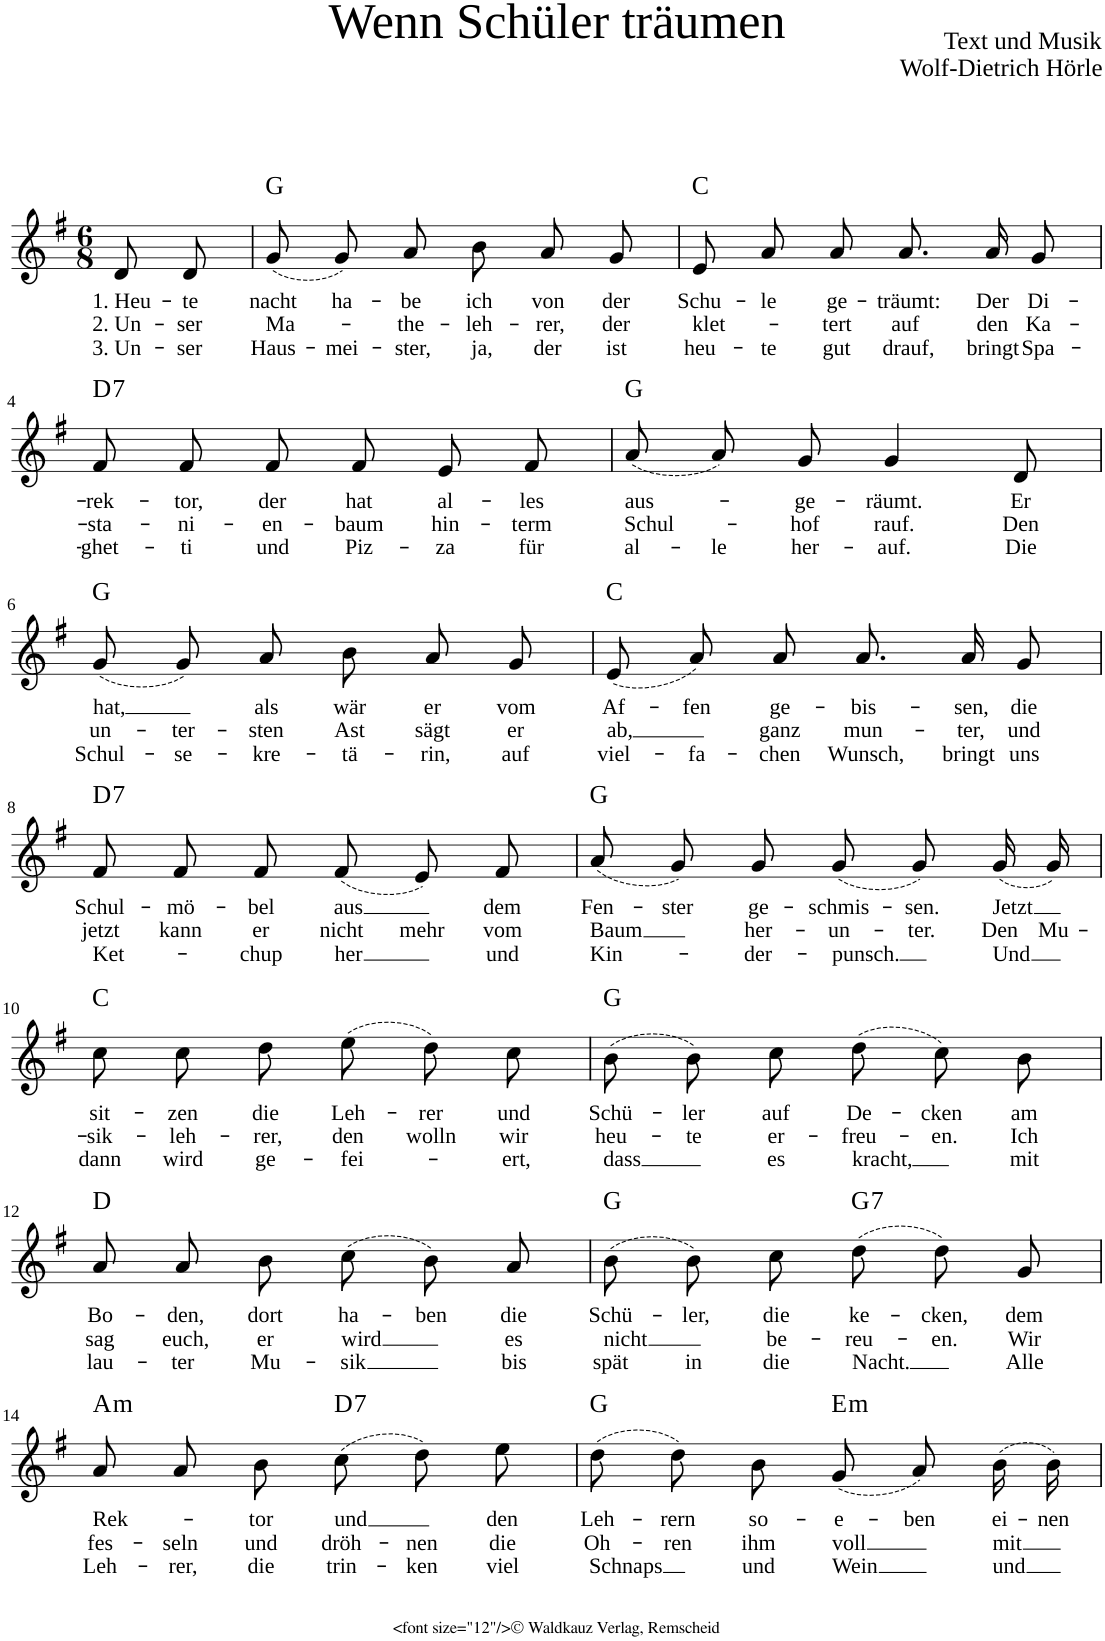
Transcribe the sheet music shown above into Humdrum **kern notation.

**kern	**text	**text	**text	**harte
*part1	*part1	*part1	*part1	*part1
*staff1	*staff1	*staff1	*staff1	*
*clefG2	*	*	*	*
*k[f#]	*	*	*	*
*G:	*	*	*	*
*M6/8	*	*	*	*
=1	=1	=1	=1	=1
!	!LO:LY:b	!LO:LY:b	!LO:LY:b	!
8d/L	1. Heu-	2. Un-	3. Un-	.
!	!LO:LY:b	!LO:LY:b	!LO:LY:b	!
8d/J	-te	-ser	-ser	.
=2	=2	=2	=2	=2
!	!LO:LY:b	!LO:LY:b	!LO:LY:b	!
(8g/L	nacht	Ma-	Haus-	G:maj
!	!LO:LY:b	!	!LO:LY:b	!
8g/)	ha-	.	-mei-	.
!	!LO:LY:b	!LO:LY:b	!LO:LY:b	!
8a/J	-be	-the-	-ster,	.
!	!LO:LY:b	!LO:LY:b	!LO:LY:b	!
8b/L	ich	-leh-	ja,	.
!	!LO:LY:b	!LO:LY:b	!LO:LY:b	!
8a/	von	-rer,	der	.
!	!LO:LY:b	!LO:LY:b	!LO:LY:b	!
8g/J	der	der	ist	.
=3	=3	=3	=3	=3
!	!LO:LY:b	!LO:LY:b	!LO:LY:b	!
8e/L	Schu-	klet-	heu-	C:maj
!	!LO:LY:b	!	!LO:LY:b	!
8a/	-le	.	-te	.
!	!LO:LY:b	!LO:LY:b	!LO:LY:b	!
8a/J	ge-	-tert	gut	.
!	!LO:LY:b	!LO:LY:b	!LO:LY:b	!
8.a/L	-träumt:	auf	drauf,	.
!	!LO:LY:b	!LO:LY:b	!LO:LY:b	!
16a/K	Der	den	bringt	.
!	!LO:LY:b	!LO:LY:b	!LO:LY:b	!
8g/J	Di-	Ka-	Spa-	.
!!LO:LB:g=z
=4	=4	=4	=4	=4
!	!LO:LY:b	!LO:LY:b	!LO:LY:b	!LO:H:kt=7
8f#/L	-rek-	-sta-	-ghet-	D:7
!	!LO:LY:b	!LO:LY:b	!LO:LY:b	!
8f#/	-tor,	-ni-	-ti	.
!	!LO:LY:b	!LO:LY:b	!LO:LY:b	!
8f#/J	der	-en-	und	.
!	!LO:LY:b	!LO:LY:b	!LO:LY:b	!
8f#/L	hat	-baum	Piz-	.
!	!LO:LY:b	!LO:LY:b	!LO:LY:b	!
8e/	al-	hin-	-za	.
!	!LO:LY:b	!LO:LY:b	!LO:LY:b	!
8f#/J	-les	-term	für	.
=5	=5	=5	=5	=5
!	!LO:LY:b	!LO:LY:b	!LO:LY:b	!
(8a/L	aus-	Schul-	al-	G:maj
!	!	!	!LO:LY:b	!
8a/)	.	.	-le	.
!	!LO:LY:b	!LO:LY:b	!LO:LY:b	!
8g/J	-ge-	-hof	her-	.
!	!LO:LY:b	!LO:LY:b	!LO:LY:b	!
4g/	-räumt.	rauf.	-auf.	.
!	!LO:LY:b	!LO:LY:b	!LO:LY:b	!
8d/	Er	Den	Die	.
!!LO:LB:g=z
=6	=6	=6	=6	=6
!	!LO:LY:b	!LO:LY:b	!LO:LY:b	!
(8g/L	hat,	un-	Schul-	G:maj
!	!	!LO:LY:b	!LO:LY:b	!
8g/)	.	-ter-	-se-	.
!	!LO:LY:b	!LO:LY:b	!LO:LY:b	!
8a/J	als	-sten	-kre-	.
!	!LO:LY:b	!LO:LY:b	!LO:LY:b	!
8b/L	wär	Ast	-tä-	.
!	!LO:LY:b	!LO:LY:b	!LO:LY:b	!
8a/	er	sägt	-rin,	.
!	!LO:LY:b	!LO:LY:b	!LO:LY:b	!
8g/J	vom	er	auf	.
=7	=7	=7	=7	=7
!	!LO:LY:b	!LO:LY:b	!LO:LY:b	!
(8e/L	Af-	ab,	viel-	C:maj
!	!LO:LY:b	!	!LO:LY:b	!
8a/)	-fen	.	-fa-	.
!	!LO:LY:b	!LO:LY:b	!LO:LY:b	!
8a/J	ge-	ganz	-chen	.
!	!LO:LY:b	!LO:LY:b	!LO:LY:b	!
8.a/L	-bis-	mun-	Wunsch,	.
!	!LO:LY:b	!LO:LY:b	!LO:LY:b	!
16a/K	-sen,	-ter,	bringt	.
!	!LO:LY:b	!LO:LY:b	!LO:LY:b	!
8g/J	die	und	uns	.
!!LO:LB:g=z
=8	=8	=8	=8	=8
!	!LO:LY:b	!LO:LY:b	!LO:LY:b	!LO:H:kt=7
8f#/L	Schul-	jetzt	Ket-	D:7
!	!LO:LY:b	!LO:LY:b	!	!
8f#/	-mö-	kann	.	.
!	!LO:LY:b	!LO:LY:b	!LO:LY:b	!
8f#/J	-bel	er	-chup	.
!	!LO:LY:b	!LO:LY:b	!LO:LY:b	!
(8f#/L	aus	nicht	her	.
!	!	!LO:LY:b	!	!
8e/)	.	mehr	.	.
!	!LO:LY:b	!LO:LY:b	!LO:LY:b	!
8f#/J	dem	vom	und	.
=9	=9	=9	=9	=9
!	!LO:LY:b	!LO:LY:b	!LO:LY:b	!
(8a/L	Fen-	Baum	Kin-	G:maj
!	!LO:LY:b	!	!	!
8g/)	-ster	.	.	.
!	!LO:LY:b	!LO:LY:b	!LO:LY:b	!
8g/J	ge-	her-	-der-	.
!	!LO:LY:b	!LO:LY:b	!LO:LY:b	!
(8g/L	-schmis-	-un-	-punsch.	.
!	!LO:LY:b	!LO:LY:b	!	!
8g/)	-sen.	-ter.	.	.
!	!LO:LY:b	!LO:LY:b	!LO:LY:b	!
(16g/L	Jetzt	Den	Und	.
!	!	!LO:LY:b	!	!
16g/JJ)	.	Mu-	.	.
!!LO:LB:g=z
=10	=10	=10	=10	=10
!	!LO:LY:b	!LO:LY:b	!LO:LY:b	!
8cc\L	sit-	-sik-	dann	C:maj
!	!LO:LY:b	!LO:LY:b	!LO:LY:b	!
8cc\	-zen	-leh-	wird	.
!	!LO:LY:b	!LO:LY:b	!LO:LY:b	!
8dd\J	die	-rer,	ge-	.
!	!LO:LY:b	!LO:LY:b	!LO:LY:b	!
(8ee\L	Leh-	den	-fei-	.
!	!LO:LY:b	!LO:LY:b	!	!
8dd\)	-rer	wolln	.	.
!	!LO:LY:b	!LO:LY:b	!LO:LY:b	!
8cc\J	und	wir	-ert,	.
=11	=11	=11	=11	=11
!	!LO:LY:b	!LO:LY:b	!LO:LY:b	!
(8b\L	Schü-	heu-	dass	G:maj
!	!LO:LY:b	!LO:LY:b	!	!
8b\)	-ler	-te	.	.
!	!LO:LY:b	!LO:LY:b	!LO:LY:b	!
8cc\J	auf	er-	es	.
!	!LO:LY:b	!LO:LY:b	!LO:LY:b	!
(8dd\L	De-	-freu-	kracht,	.
!	!LO:LY:b	!LO:LY:b	!	!
8cc\)	-cken	-en.	.	.
!	!LO:LY:b	!LO:LY:b	!LO:LY:b	!
8b\J	am	Ich	mit	.
!!LO:LB:g=z
=12	=12	=12	=12	=12
!	!LO:LY:b	!LO:LY:b	!LO:LY:b	!
8a/L	Bo-	sag	lau-	D:maj
!	!LO:LY:b	!LO:LY:b	!LO:LY:b	!
8a/	-den,	euch,	-ter	.
!	!LO:LY:b	!LO:LY:b	!LO:LY:b	!
8b/J	dort	er	Mu-	.
!	!LO:LY:b	!LO:LY:b	!LO:LY:b	!
(8cc\L	ha-	wird	-sik	.
!	!LO:LY:b	!	!	!
8b\)	-ben	.	.	.
!	!LO:LY:b	!LO:LY:b	!LO:LY:b	!
8a\J	die	es	bis	.
=13	=13	=13	=13	=13
!	!LO:LY:b	!LO:LY:b	!LO:LY:b	!
(8b\L	Schü-	nicht	spät	G:maj
!	!LO:LY:b	!	!LO:LY:b	!
8b\)	-ler,	.	in	.
!	!LO:LY:b	!LO:LY:b	!LO:LY:b	!
8cc\J	die	be-	die	.
!	!LO:LY:b	!LO:LY:b	!LO:LY:b	!LO:H:kt=7
(8dd\L	ke-	-reu-	Nacht.	G:7
!	!LO:LY:b	!LO:LY:b	!	!
8dd\)	-cken,	-en.	.	.
!	!LO:LY:b	!LO:LY:b	!LO:LY:b	!
8g\J	dem	Wir	Alle	.
!!LO:LB:g=z
=14	=14	=14	=14	=14
!	!LO:LY:b	!LO:LY:b	!LO:LY:b	!LO:H:kt=m
8a/L	Rek-	fes-	Leh-	A:min
!	!	!LO:LY:b	!LO:LY:b	!
8a/	.	-seln	-rer,	.
!	!LO:LY:b	!LO:LY:b	!LO:LY:b	!
8b/J	-tor	und	die	.
!	!LO:LY:b	!LO:LY:b	!LO:LY:b	!LO:H:kt=7
(8cc\L	und	dröh-	trin-	D:7
!	!	!LO:LY:b	!LO:LY:b	!
8dd\)	.	-nen	-ken	.
!	!LO:LY:b	!LO:LY:b	!LO:LY:b	!
8ee\J	den	die	viel	.
=15	=15	=15	=15	=15
!	!LO:LY:b	!LO:LY:b	!LO:LY:b	!
(8dd\L	Leh-	Oh-	Schnaps	G:maj
!	!LO:LY:b	!LO:LY:b	!	!
8dd\)	-rern	-ren	.	.
!	!LO:LY:b	!LO:LY:b	!LO:LY:b	!
8b\J	so-	ihm	und	.
!	!LO:LY:b	!LO:LY:b	!LO:LY:b	!LO:H:kt=m
(8g/L	-e-	voll	Wein	E:min
!	!LO:LY:b	!	!	!
8a/)	-ben	.	.	.
!	!LO:LY:b	!LO:LY:b	!LO:LY:b	!
(16b/L	ei-	mit	und	.
!	!LO:LY:b	!	!	!
16b/JJ)	-nen	.	.	.
=	=	=	=	=
*-	*-	*-	*-	*-
